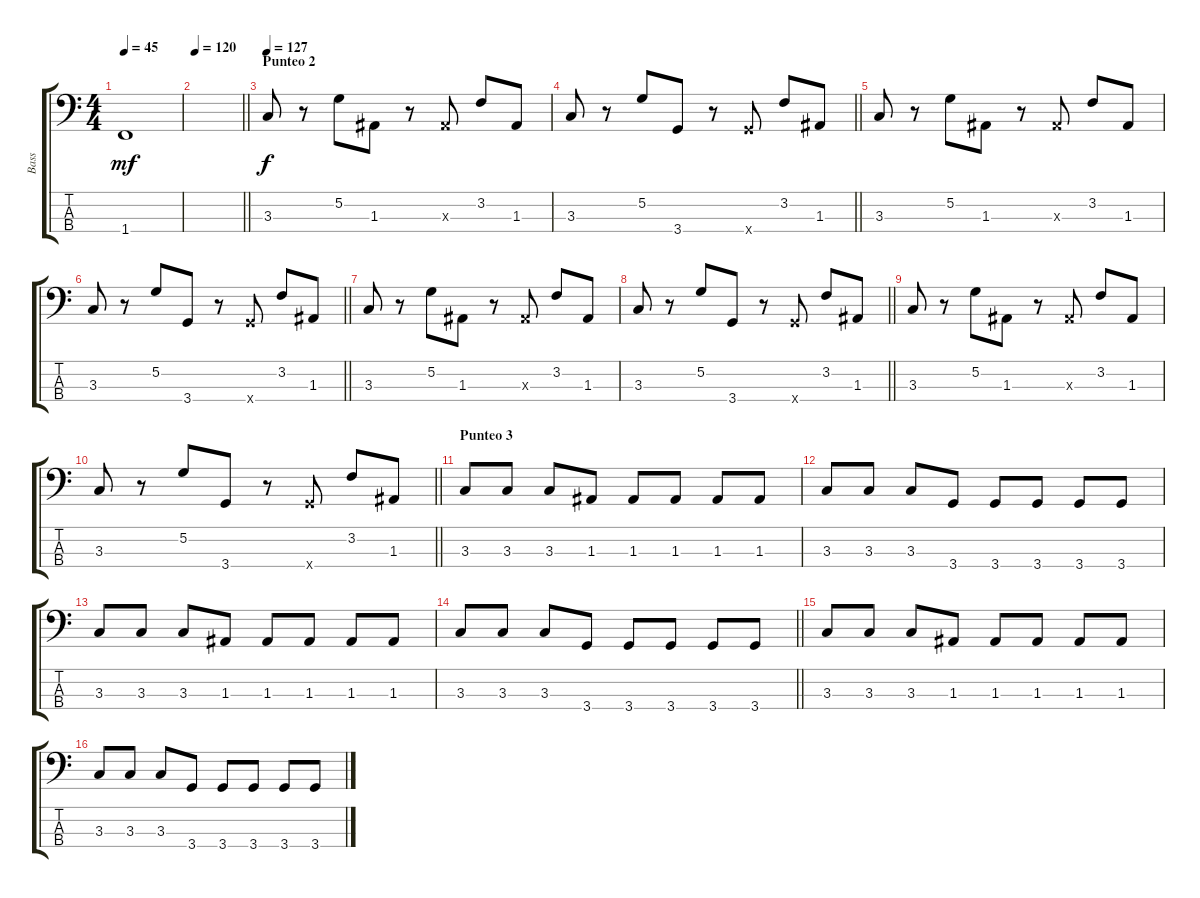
\track ("Bass" "Bass") {instrument electricbasspick}
\staff {score tabs}
\tuning (G2 D2 A1 E1) {hide}
\ts (4 4)
\tempo 45
\clef f4
\ks c
1.4{t}.1{dy mf} |
\tempo 120
\barLineRight lightlight
|
\section ("" "Punteo 2")
\tempo 127
3.3.8{dy f instrument electricbasspick} r.8 5.2.8 1.3.8 r.8 1.3{x}.8 3.2.8 1.3.8 |
\barLineRight lightlight
3.3.8 r.8 5.2.8 3.4.8 r.8 3.4{x}.8 3.2.8 1.3.8 |
3.3.8 r.8 5.2.8 1.3.8 r.8 1.3{x}.8 3.2.8 1.3.8 |
\barLineRight lightlight
3.3.8 r.8 5.2.8 3.4.8 r.8 3.4{x}.8 3.2.8 1.3.8 |
3.3.8 r.8 5.2.8 1.3.8 r.8 1.3{x}.8 3.2.8 1.3.8 |
\barLineRight lightlight
3.3.8 r.8 5.2.8 3.4.8 r.8 3.4{x}.8 3.2.8 1.3.8 |
3.3.8 r.8 5.2.8 1.3.8 r.8 1.3{x}.8 3.2.8 1.3.8 |
\barLineRight lightlight
3.3.8 r.8 5.2.8 3.4.8 r.8 3.4{x}.8 3.2.8 1.3.8 |
\section ("" "Punteo 3")
3.3.8 3.3.8 3.3.8 1.3.8 1.3.8 1.3.8 1.3.8 1.3.8 |
3.3.8 3.3.8 3.3.8 3.4.8 3.4.8 3.4.8 3.4.8 3.4.8 |
3.3.8 3.3.8 3.3.8 1.3.8 1.3.8 1.3.8 1.3.8 1.3.8 |
\barLineRight lightlight
3.3.8 3.3.8 3.3.8 3.4.8 3.4.8 3.4.8 3.4.8 3.4.8 |
3.3.8 3.3.8 3.3.8 1.3.8 1.3.8 1.3.8 1.3.8 1.3.8 |
3.3.8 3.3.8 3.3.8 3.4.8 3.4.8 3.4.8 3.4.8 3.4.8
